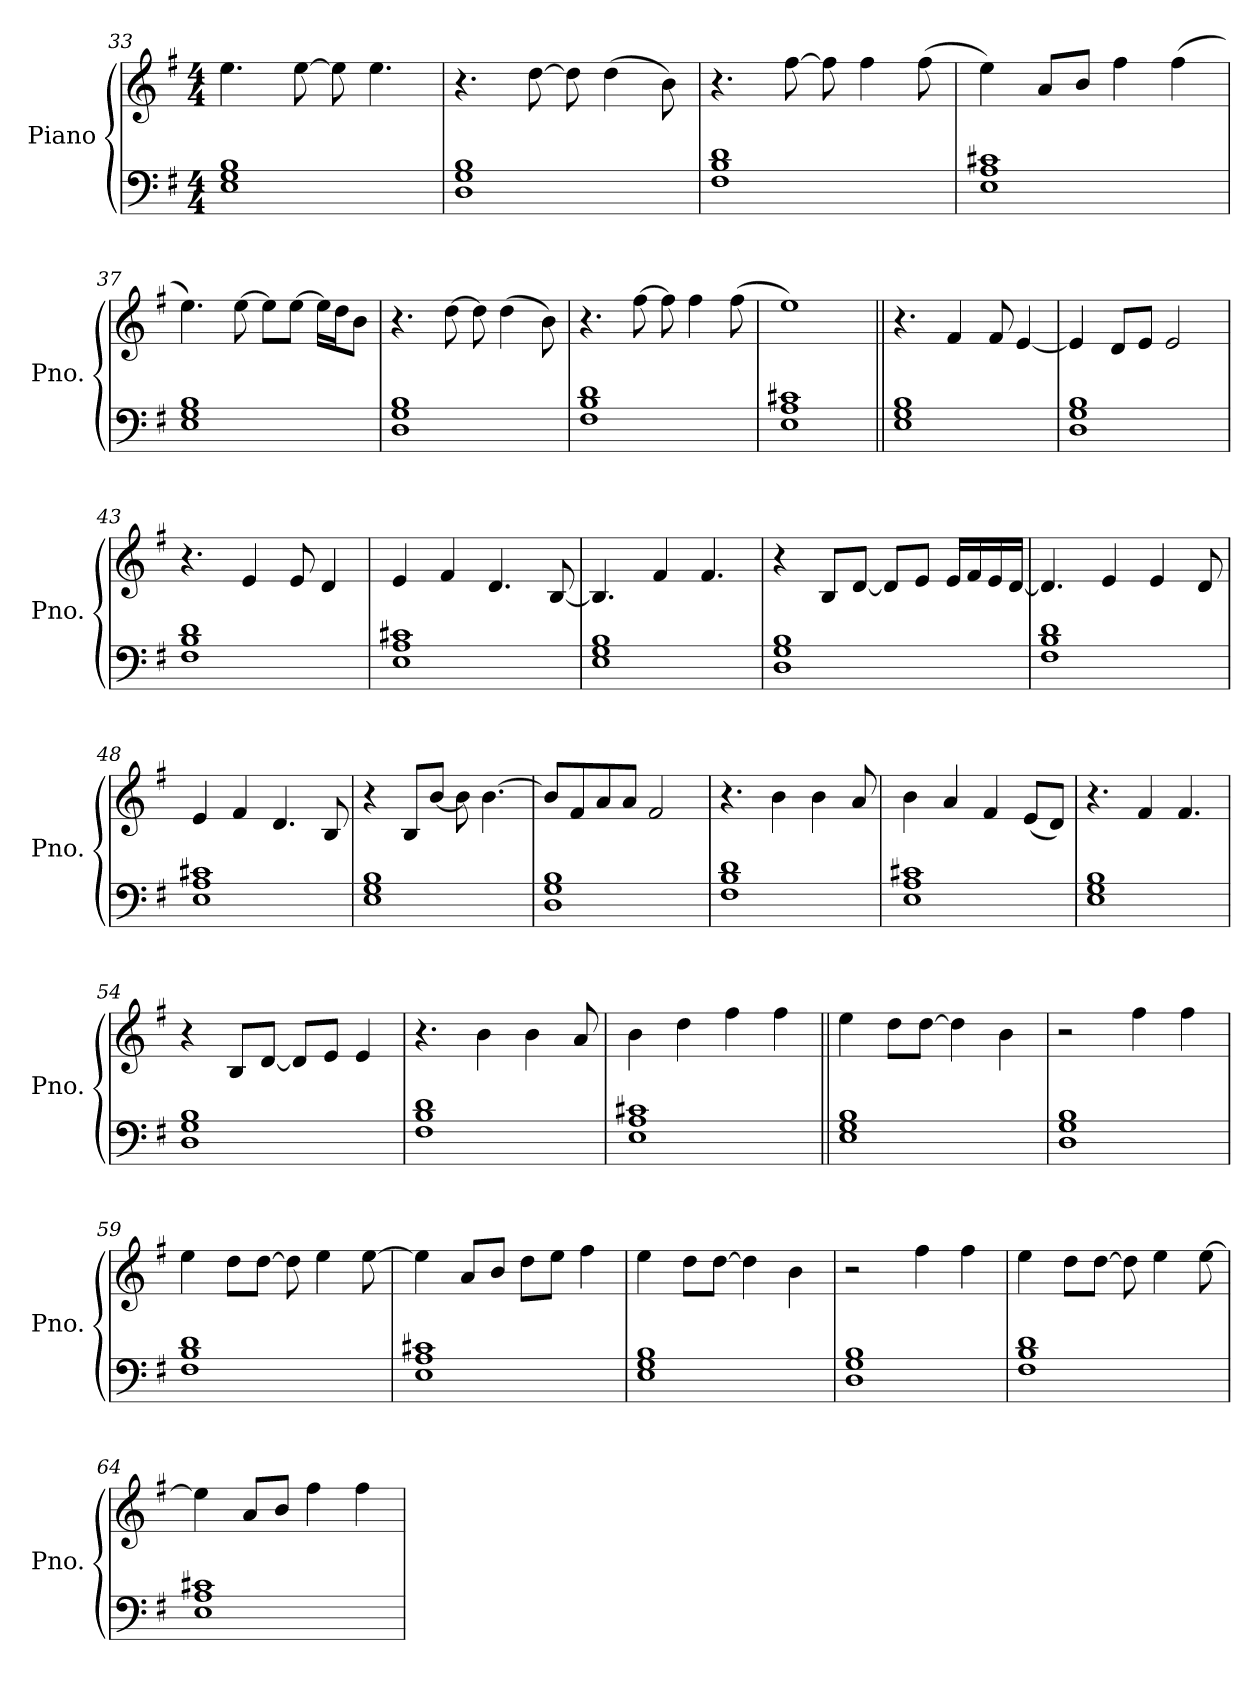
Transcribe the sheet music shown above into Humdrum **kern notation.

**kern	**kern
*part1	*part1
*staff2	*staff1
*I"Piano	*
*I'Pno.	*
*clefF4	*clefG2
*k[f#]	*k[f#]
*M4/4	*M4/4
=33	=33
1E 1G 1B	4.ee\
.	[8ee\
.	8ee\]
.	4.ee\
=34	=34
1D 1G 1B	4.r
.	[8dd\
.	8dd\]
.	(4dd\
.	8b\)
=35	=35
1F# 1B 1d	4.r
.	[8ff#\
.	8ff#\]
.	4ff#\
.	(8ff#\
=36	=36
1E 1A 1c#X	4ee\)
.	8a/L
.	8b/J
.	4ff#\
.	(4ff#\
=37	=37
1E 1G 1B	4.ee\)
.	[8ee\
.	8ee\L]
.	[8ee\J
.	16ee\LL]
.	16dd\J
.	8b\J
!!LO:PB:g=z
=38	=38
1D 1G 1B	4.r
.	[8dd\
.	8dd\]
.	(4dd\
.	8b\)
=39	=39
1F# 1B 1d	4.r
.	[8ff#\
.	8ff#\]
.	4ff#\
.	(8ff#\
=40	=40
1E 1A 1c#X	1ee)
=41||	=41||
1E 1G 1B	4.r
.	4f#/
.	8f#/
.	[4e/
=42	=42
1D 1G 1B	4e/]
.	8d/L
.	8e/J
.	2e/
=43	=43
1F# 1B 1d	4.r
.	4e/
.	8e/
.	4d/
=44	=44
1E 1A 1c#X	4e/
.	4f#/
.	4.d/
.	[8B/
=45	=45
1E 1G 1B	4.B/]
.	4f#/
.	4.f#/
!!LO:LB:g=z
=46	=46
1D 1G 1B	4r
.	8B/L
.	[8d/J
.	8d/L]
.	8e/J
.	16e/LL
.	16f#/
.	16e/
.	[16d/JJ
=47	=47
1F# 1B 1d	4.d/]
.	4e/
.	4e/
.	8d/
=48	=48
1E 1A 1c#X	4e/
.	4f#/
.	4.d/
.	8B/
=49	=49
1E 1G 1B	4r
.	8B/L
.	[8b/J
.	8b\]
.	[4.b\
=50	=50
1D 1G 1B	8b/L]
.	8f#/
.	8a/
.	8a/J
.	2f#/
=51	=51
1F# 1B 1d	4.r
.	4b\
.	4b\
.	8a/
=52	=52
1E 1A 1c#X	4b\
.	4a/
.	4f#/
.	(8e/L
.	8d/J)
!!LO:LB:g=z
=53	=53
1E 1G 1B	4.r
.	4f#/
.	4.f#/
=54	=54
1D 1G 1B	4r
.	8B/L
.	[8d/J
.	8d/L]
.	8e/J
.	4e/
=55	=55
1F# 1B 1d	4.r
.	4b\
.	4b\
.	8a/
=56	=56
1E 1A 1c#X	4b\
.	4dd\
.	4ff#\
.	4ff#\
=57||	=57||
1E 1G 1B	4ee\
.	8dd\L
.	[8dd\J
.	4dd\]
.	4b\
=58	=58
1D 1G 1B	2r
.	4ff#\
.	4ff#\
=59	=59
1F# 1B 1d	4ee\
.	8dd\L
.	[8dd\J
.	8dd\]
.	4ee\
.	[8ee\
=60	=60
1E 1A 1c#X	4ee\]
.	8a/L
.	8b/J
.	8dd\L
.	8ee\J
.	4ff#\
!!LO:LB:g=z
=61	=61
1E 1G 1B	4ee\
.	8dd\L
.	[8dd\J
.	4dd\]
.	4b\
=62	=62
1D 1G 1B	2r
.	4ff#\
.	4ff#\
=63	=63
1F# 1B 1d	4ee\
.	8dd\L
.	[8dd\J
.	8dd\]
.	4ee\
.	[8ee\
=64	=64
1E 1A 1c#X	4ee\]
.	8a/L
.	8b/J
.	4ff#\
.	4ff#\
=	=
*-	*-
